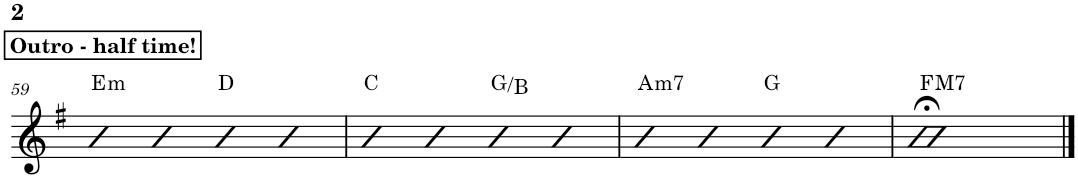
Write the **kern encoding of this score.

**kern	**harte
*part1	*part1
*staff1	*
*I"Piano	*
*I'Pno.	*
!!LO:PB:g=z
*clefG2	*
*k[f#]	*
*M4/4	*
!!LO:REH:place=s1:a:B:cj:t=Outro - half time!
=59	=59
!	!LO:H:kt=m
4b	E:min
4b	.
4b	D:maj
4b	.
=60	=60
4b	C:maj
4b	.
4b	G:maj/3
4b	.
=61	=61
!	!LO:H:kt=m7
4b	A:min7
4b	.
4b	G:maj
4b	.
=62	=62
!	!LO:H:kt=M7
1b;<	F:maj7
==	==
*-	*-
